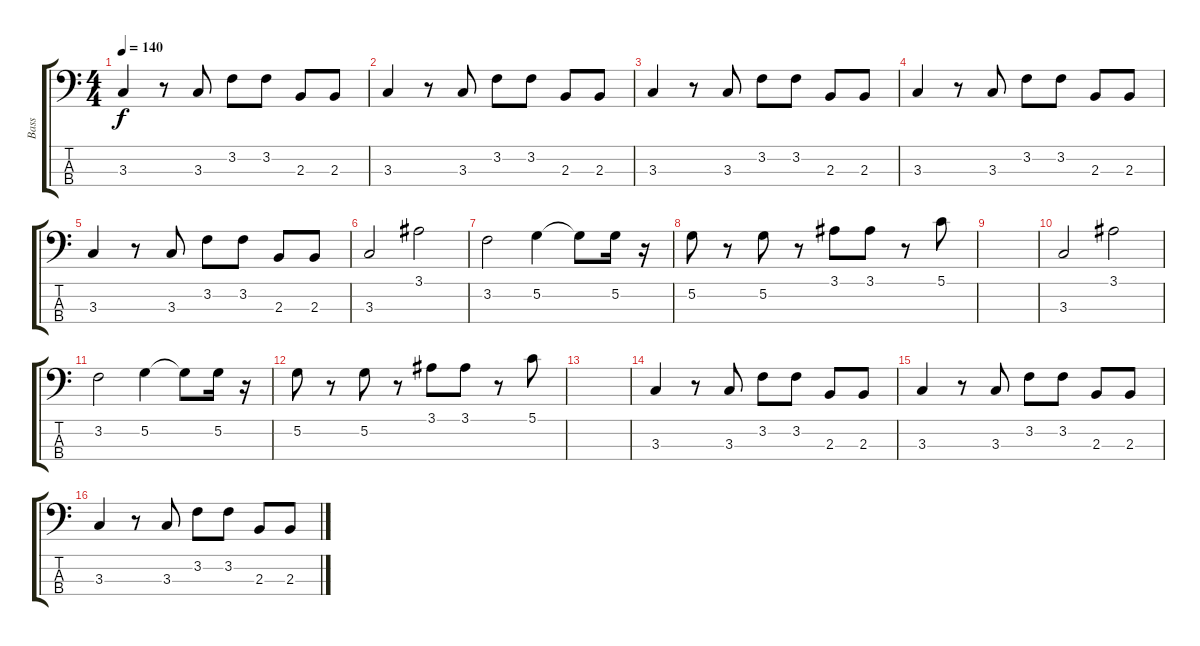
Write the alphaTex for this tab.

\track ("Bass" "Bass") {instrument acousticbass}
\staff {score tabs}
\tuning (G2 D2 A1 E1) {hide}
\ts (4 4)
\tempo 140
\clef f4
\ks c
3.3.4{dy f} r.8 3.3.8 3.2.8 3.2.8 2.3.8 2.3.8 |
3.3.4 r.8 3.3.8 3.2.8 3.2.8 2.3.8 2.3.8 |
3.3.4 r.8 3.3.8 3.2.8 3.2.8 2.3.8 2.3.8 |
3.3.4 r.8 3.3.8 3.2.8 3.2.8 2.3.8 2.3.8 |
3.3.4 r.8 3.3.8 3.2.8 3.2.8 2.3.8 2.3.8 |
3.3.2 3.1.2 |
3.2.2 5.2.4 5.2{t}.8 5.2.16 r.16 |
5.2.8 r.8 5.2.8 r.8 3.1.8 3.1.8 r.8 5.1.8 |
|
3.3.2 3.1.2 |
3.2.2 5.2.4 5.2{t}.8 5.2.16 r.16 |
5.2.8 r.8 5.2.8 r.8 3.1.8 3.1.8 r.8 5.1.8 |
|
3.3.4 r.8 3.3.8 3.2.8 3.2.8 2.3.8 2.3.8 |
3.3.4 r.8 3.3.8 3.2.8 3.2.8 2.3.8 2.3.8 |
3.3.4 r.8 3.3.8 3.2.8 3.2.8 2.3.8 2.3.8
